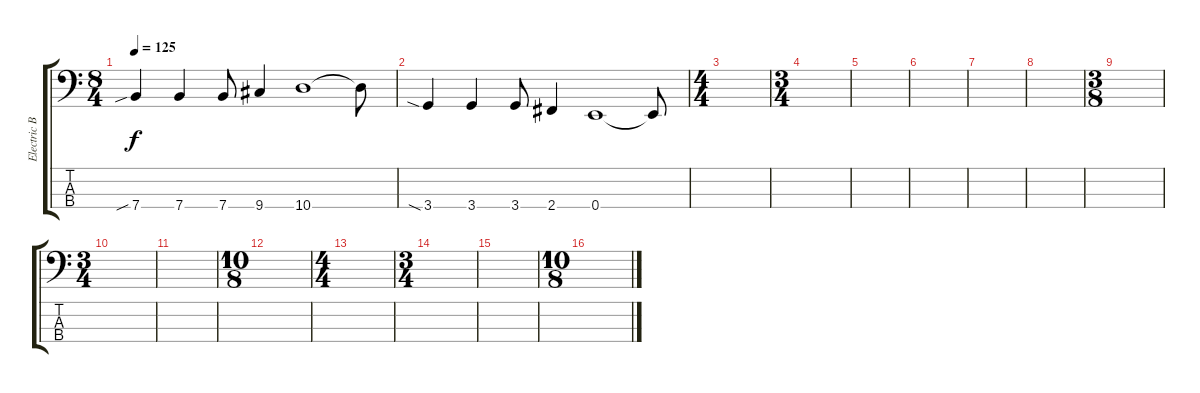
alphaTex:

\track ("Electric Bass" "Electric B") {instrument electricbassfinger}
\staff {score tabs}
\tuning (G2 D2 A1 E1) {hide}
\ts (8 4)
\tempo 125
\clef f4
\ks c
7.4{sib}.4{dy f} 7.4.4 7.4.8 9.4.4 10.4.1 10.4{t}.8 |
3.4{sia}.4 3.4.4 3.4.8 2.4.4 0.4.1 0.4{t}.8 |
\ts (4 4)
|
\ts (3 4)
|
|
|
|
|
\ts (3 8)
|
\ts (3 4)
|
|
\ts (10 8)
|
\ts (4 4)
|
\ts (3 4)
|
|
\ts (10 8)
